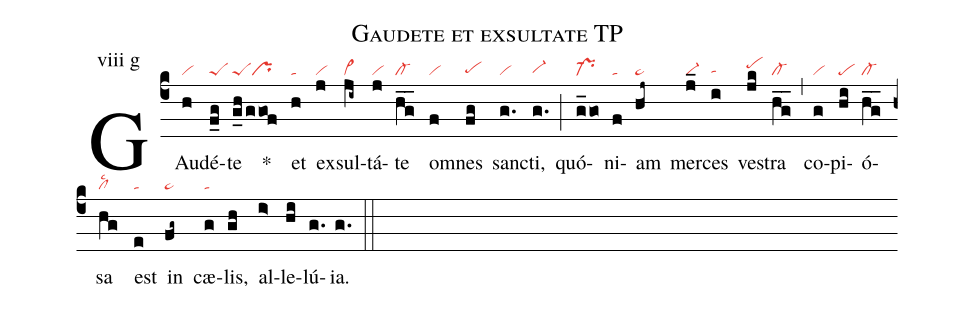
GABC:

name: Gaudete et exsultate TP;
annotation: viii g;
mode: 8;
nabc-lines: 1;
%%
(c4)
GAu(h|vi)dé(f_g|peS)te(g_h/ggof|peSpr) *()
et(h|ta) e(j|vi)xsul(ji~|vi>)tá(j|vi)te(hg__|cl-) o(f|vi)mnes(fg|pehg) san(g.|vi)cti,(g.|vi-hg) (;)
quó(g_go|pr-)ni(f|ta)am(hj~|ta>) mer(j_|vi-)ces(i|tahg) ve(jk|pehi)stra(hg__|cl-) (,)
co(g|vi)pi(hi|pe)ó(hg__|cl-)sa(hg|cllsc2) est(e|ta) in(fg~|ta>) cæ(g|ta)lis,(gh) al(i>)le(hi)lú(g.)ia.(g.) (::)
